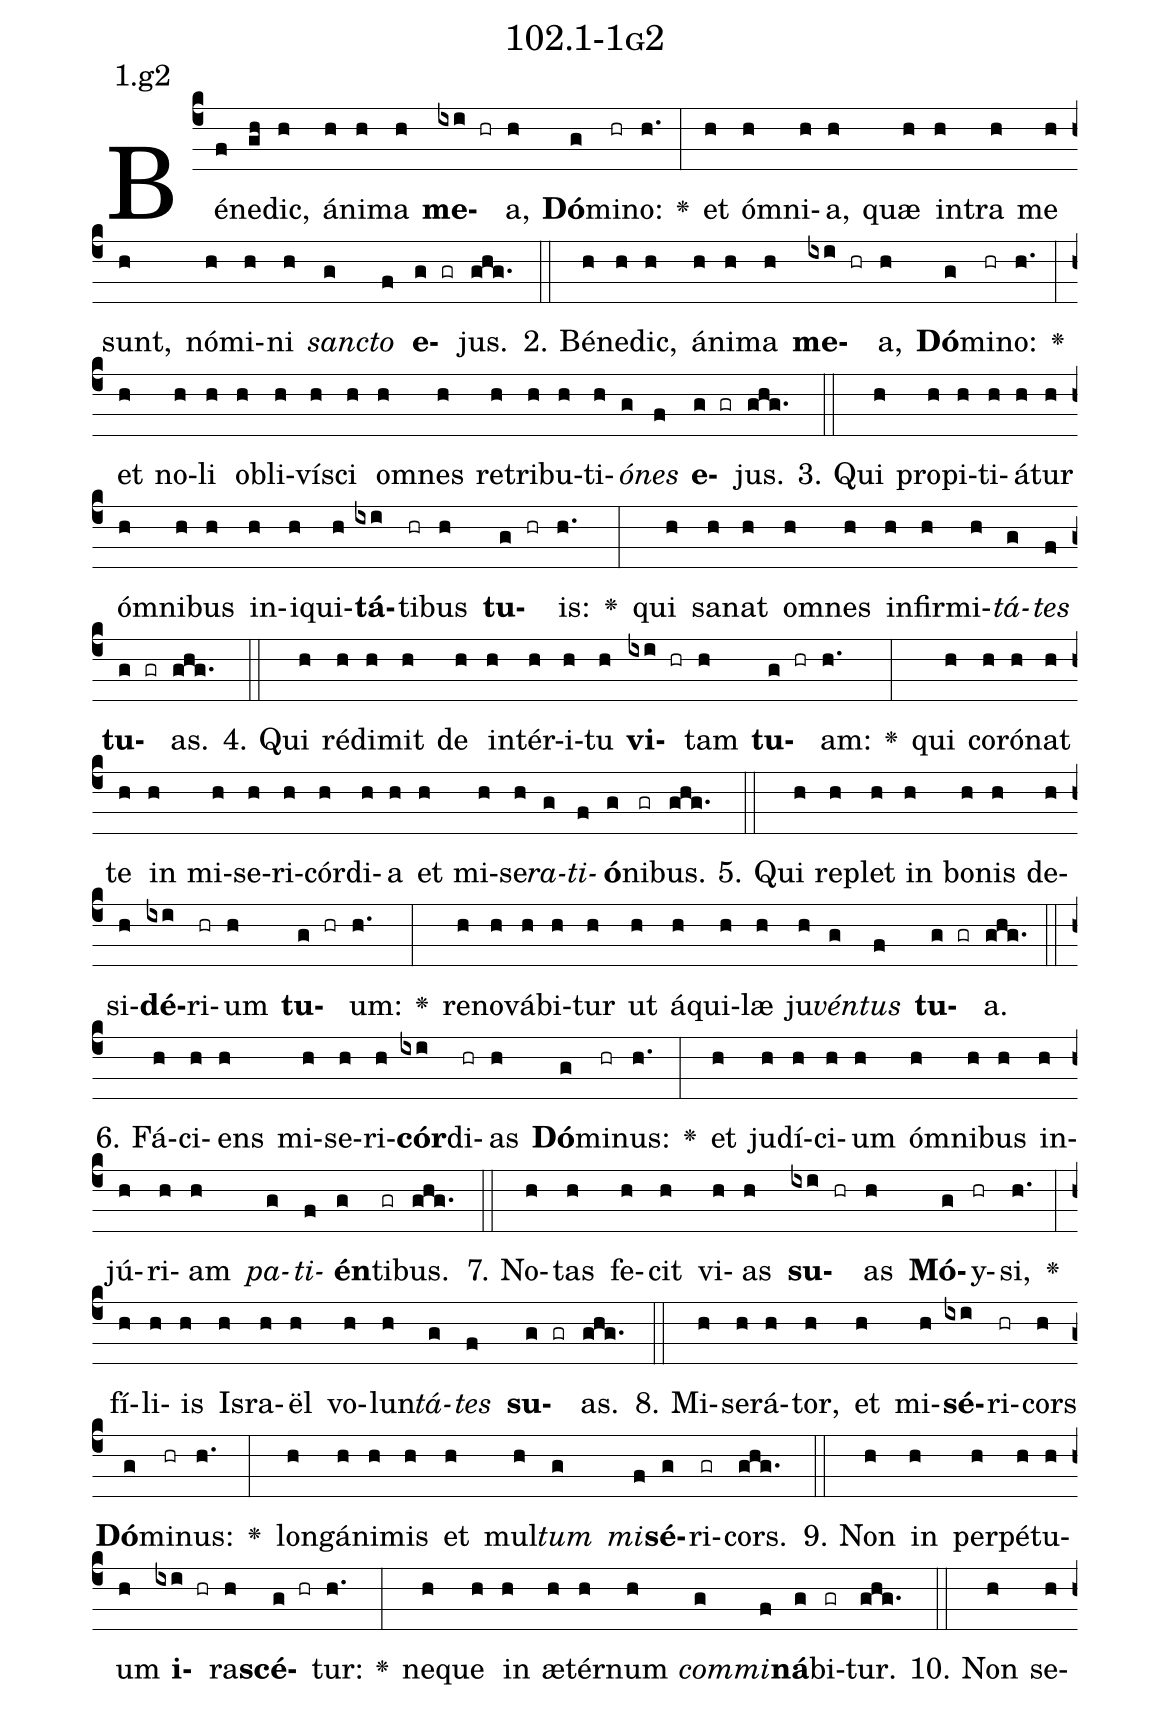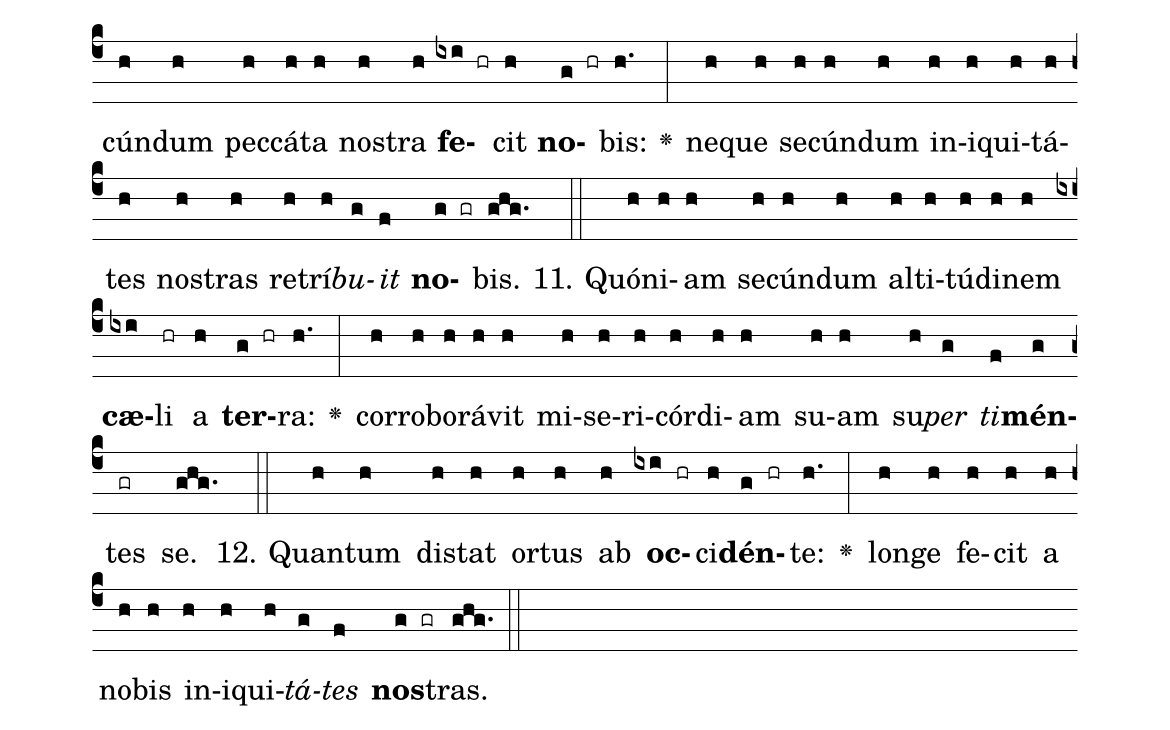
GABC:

name: 102.1-1g2;
annotation: 1.g2;
%%
(c4)Bé(f)ne(gh)dic,(h) á(h)ni(h)ma(h) <b>me</b>(ixi hr)a,(h) <b>Dó</b>(g)mi(hr)no:(h.) <v>\greheightstar</v>(:) et(h) óm(h)ni(h)a,(h) quæ(h) in(h)tra(h) me(h) sunt,(h) nó(h)mi(h)ni(h) <i>sanc</i>(g)<i>to</i>(f) <b>e</b>(g gr)jus.(ghg.) (::)
2. Bé(h)ne(h)dic,(h) á(h)ni(h)ma(h) <b>me</b>(ixi hr)a,(h) <b>Dó</b>(g)mi(hr)no:(h.) <v>\greheightstar</v>(:) et(h) no(h)li(h) ob(h)li(h)ví(h)sci(h) om(h)nes(h) re(h)tri(h)bu(h)ti(h)<i>ó</i>(g)<i>nes</i>(f) <b>e</b>(g gr)jus.(ghg.) (::)
3. Qui(h) pro(h)pi(h)ti(h)á(h)tur(h) óm(h)ni(h)bus(h) in(h)i(h)qui(h)<b>tá</b>(ixi)ti(hr)bus(h) <b>tu</b>(g hr)is:(h.) <v>\greheightstar</v>(:) qui(h) sa(h)nat(h) om(h)nes(h) in(h)fir(h)mi(h)<i>tá</i>(g)<i>tes</i>(f) <b>tu</b>(g gr)as.(ghg.) (::)
4. Qui(h) réd(h)i(h)mit(h) de(h) in(h)tér(h)i(h)tu(h) <b>vi</b>(ixi hr)tam(h) <b>tu</b>(g hr)am:(h.) <v>\greheightstar</v>(:) qui(h) co(h)ró(h)nat(h) te(h) in(h) mi(h)se(h)ri(h)cór(h)di(h)a(h) et(h) mi(h)se(h)<i>ra</i>(g)<i>ti</i>(f)<b>ó</b>(g)ni(gr)bus.(ghg.) (::)
5. Qui(h) re(h)plet(h) in(h) bo(h)nis(h) de(h)si(h)<b>dé</b>(ixi)ri(hr)um(h) <b>tu</b>(g hr)um:(h.) <v>\greheightstar</v>(:) re(h)no(h)vá(h)bi(h)tur(h) ut(h) á(h)qui(h)læ(h) ju(h)<i>vén</i>(g)<i>tus</i>(f) <b>tu</b>(g gr)a.(ghg.) (::)
6. Fá(h)ci(h)ens(h) mi(h)se(h)ri(h)<b>cór</b>(ixi)di(hr)as(h) <b>Dó</b>(g)mi(hr)nus:(h.) <v>\greheightstar</v>(:) et(h) ju(h)dí(h)ci(h)um(h) óm(h)ni(h)bus(h) in(h)jú(h)ri(h)am(h) <i>pa</i>(g)<i>ti</i>(f)<b>én</b>(g)ti(gr)bus.(ghg.) (::)
7. No(h)tas(h) fe(h)cit(h) vi(h)as(h) <b>su</b>(ixi hr)as(h) <b>Mó</b>(g)y(hr)si,(h.) <v>\greheightstar</v>(:) fí(h)li(h)is(h) Is(h)ra(h)ël(h) vo(h)lun(h)<i>tá</i>(g)<i>tes</i>(f) <b>su</b>(g gr)as.(ghg.) (::)
8. Mi(h)se(h)rá(h)tor,(h) et(h) mi(h)<b>sé</b>(ixi)ri(hr)cors(h) <b>Dó</b>(g)mi(hr)nus:(h.) <v>\greheightstar</v>(:) long(h)á(h)ni(h)mis(h) et(h) mul(h)<i>tum</i>(g) <i>mi</i>(f)<b>sé</b>(g)ri(gr)cors.(ghg.) (::)
9. Non(h) in(h) per(h)pé(h)tu(h)um(h) <b>i</b>(ixi hr)ra(h)<b>scé</b>(g hr)tur:(h.) <v>\greheightstar</v>(:) ne(h)que(h) in(h) æ(h)tér(h)num(h) <i>com</i>(g)<i>mi</i>(f)<b>ná</b>(g)bi(gr)tur.(ghg.) (::)
10. Non(h) se(h)cún(h)dum(h) pec(h)cá(h)ta(h) nos(h)tra(h) <b>fe</b>(ixi hr)cit(h) <b>no</b>(g hr)bis:(h.) <v>\greheightstar</v>(:) ne(h)que(h) se(h)cún(h)dum(h) in(h)i(h)qui(h)tá(h)tes(h) nos(h)tras(h) re(h)trí(h)<i>bu</i>(g)<i>it</i>(f) <b>no</b>(g gr)bis.(ghg.) (::)
11. Quón(h)i(h)am(h) se(h)cún(h)dum(h) al(h)ti(h)tú(h)di(h)nem(h) <b>cæ</b>(ixi)li(hr) a(h) <b>ter</b>(g hr)ra:(h.) <v>\greheightstar</v>(:) cor(h)ro(h)bo(h)rá(h)vit(h) mi(h)se(h)ri(h)cór(h)di(h)am(h) su(h)am(h) su(h)<i>per</i>(g) <i>ti</i>(f)<b>mén</b>(g)tes(gr) se.(ghg.) (::)
12. Quan(h)tum(h) di(h)stat(h) or(h)tus(h) ab(h) <b>oc</b>(ixi hr)ci(h)<b>dén</b>(g hr)te:(h.) <v>\greheightstar</v>(:) lon(h)ge(h) fe(h)cit(h) a(h) no(h)bis(h) in(h)i(h)qui(h)<i>tá</i>(g)<i>tes</i>(f) <b>nos</b>(g gr)tras.(ghg.) (::)
